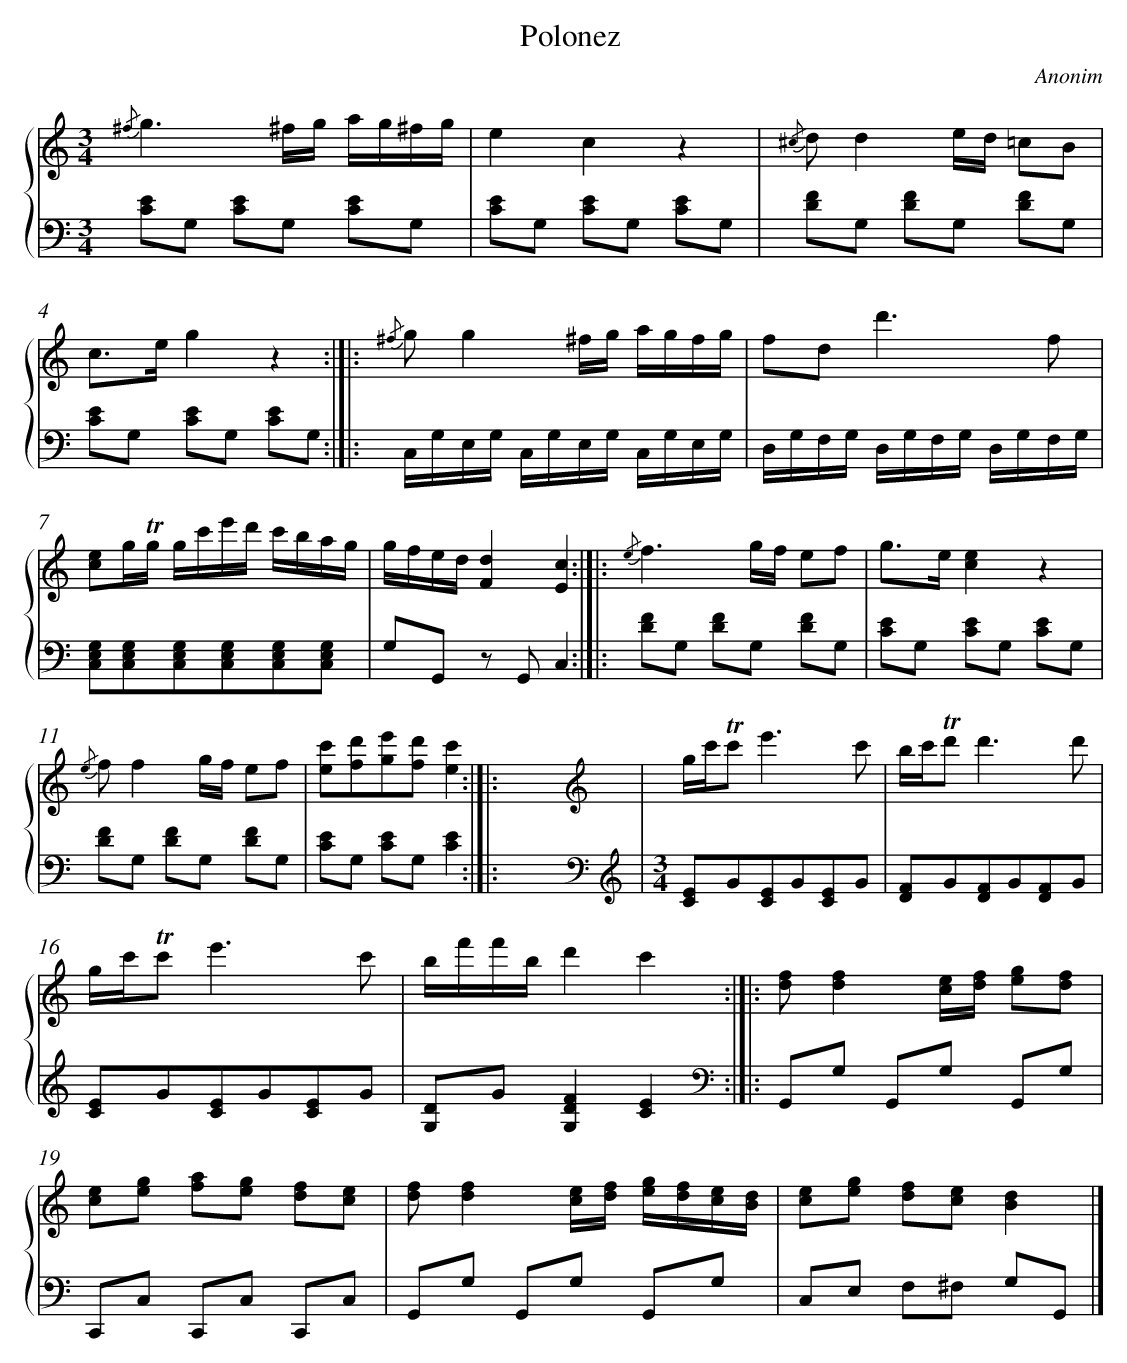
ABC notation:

X:1
T: Polonez
C: Anonim
L: 1/8
M: 3/4
%%staves {1 2}
V: 1 clef=treble
V: 2 clef=bass
K: C
[V:1] {/^f}g3^f/g/ a/g/^f/g/ |
[V:2] [EC]G, [EC]G, [EC]G, |
[V:1] e2c2z2 |
[V:2] [EC]G, [EC]G, [EC]G, |
[V:1] {/^c} dd2e/d/ =cB |
[V:2] [FD]G, [FD]G, [FD]G, |
[V:1] c>eg2z2 :|]|:
[V:2] [EC]G, [EC]G, [EC]G, :|]|:
[V:1] {/^f} gg2^f/g/ a/g/f/g/ |
[V:2] C,/G,/E,/G,/ C,/G,/E,/G,/ C,/G,/E,/G,/ |
[V:1] fd2<d'2f |
[V:2] D,/G,/F,/G,/ D,/G,/F,/G,/ D,/G,/F,/G,/ |
[V:1] [ec]g/!trill!g/ g/c'/e'/d'/ c'/b/a/g/ |
[V:2] [G,E,C,][G,E,C,][G,E,C,][G,E,C,][G,E,C,][G,E,C,] |
[V:1] g/f/e/d/[d2F2][c2E2] :|]|:
[V:2] G,G,, z G,,C,2 :|]|:
[V:1] {/e}f3g/f/ ef |
[V:2] [FD]G, [FD]G, [FD]G, |
[V:1] g>e[e2c2]z2 |
[V:2] [EC]G, [EC]G, [EC]G, |
[V:1] {/e} ff2g/f/ ef |
[V:2] [FD]G, [FD]G, [FD]G, |
[V:1] [c'e][d'f][e'g][d'f][c'2e2] :|]|:
[V:2] [EC]G, [EC]G,[E2C2] :|]|:
[V:1] x6 |
[V:2] x6 |
[V:1] [K:clef=treble]g/c'/!trill!c'2<e'2c' |
[V:2] [K:clef=bass][M:3/4][K:clef=treble][EC]G[EC]G[EC]G |
[V:1] b/c'/!trill!d'2<d'2d' |
[V:2] [FD]G[FD]G[FD]G |
[V:1] g/c'/!trill!c'2<e'2c' |
[V:2] [EC]G[EC]G[EC]G |
[V:1] b/f'/f'/b/d'2c'2 :|]|:
[V:2] [DG,]G[F2D2G,2][E2C2] :|]|:
[V:1] [fd][f2d2][e/c/][f/d/] [ge][fd] |
[V:2] [K:clef=bass]G,,G, G,,G, G,,G, |
[V:1] [ec][ge] [af][ge] [fd][ec] |
[V:2] C,,C, C,,C, C,,C, |
[V:1] [fd][f2d2][e/c/][f/d/] [g/e/][f/d/][e/c/][d/B/] |
[V:2] G,,G, G,,G, G,,G, |
[V:1] [ec][ge] [fd][ec][d2B2] |]
[V:2] C,E, F,^F, G,G,, |]
